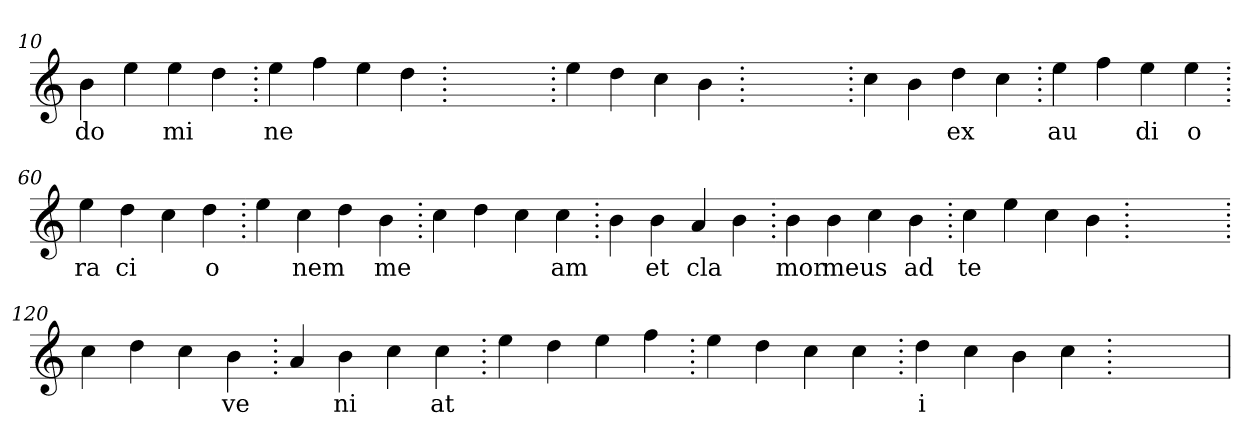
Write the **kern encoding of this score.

**kern	**text
*part1	*part1
*staff1	*staff1
*clefG2	*
=10.	=10.
4b	do
4ee	.
4ee	mi
4dd	.
=20.	=20.
4ee	ne
4ff	.
4ee	.
4dd	.
=30.	=30.
1ryy	.
=30.	=30.
4ee	.
4dd	.
4cc	.
4b	.
=40.	=40.
1ryy	.
=40.	=40.
4cc	.
4b	.
4dd	ex
4cc	.
=50.	=50.
4ee	au
4ff	.
4ee	di
4ee	o
=60.	=60.
4ee	ra
4dd	ci
4cc	.
4dd	o
=70.	=70.
4ee	.
4cc	nem
4dd	.
4b	me
=80.	=80.
4cc	.
4dd	.
4cc	.
4cc	am
=90.	=90.
4b	.
4b	et
4a	cla
4b	.
=100.	=100.
4b	mor
4b	meus
4cc	.
4b	ad
=110.	=110.
4cc	te
4ee	.
4cc	.
4b	.
=120.	=120.
1ryy	.
=120.	=120.
4cc	.
4dd	.
4cc	.
4b	ve
=130.	=130.
4a	.
4b	ni
4cc	.
4cc	at
=140.	=140.
4ee	.
4dd	.
4ee	.
4ff	.
=150.	=150.
4ee	.
4dd	.
4cc	.
4cc	.
=160.	=160.
4dd	i
4cc	.
4b	.
4cc	.
=170.	=170.
1ryy	.
=	=
*-	*-
